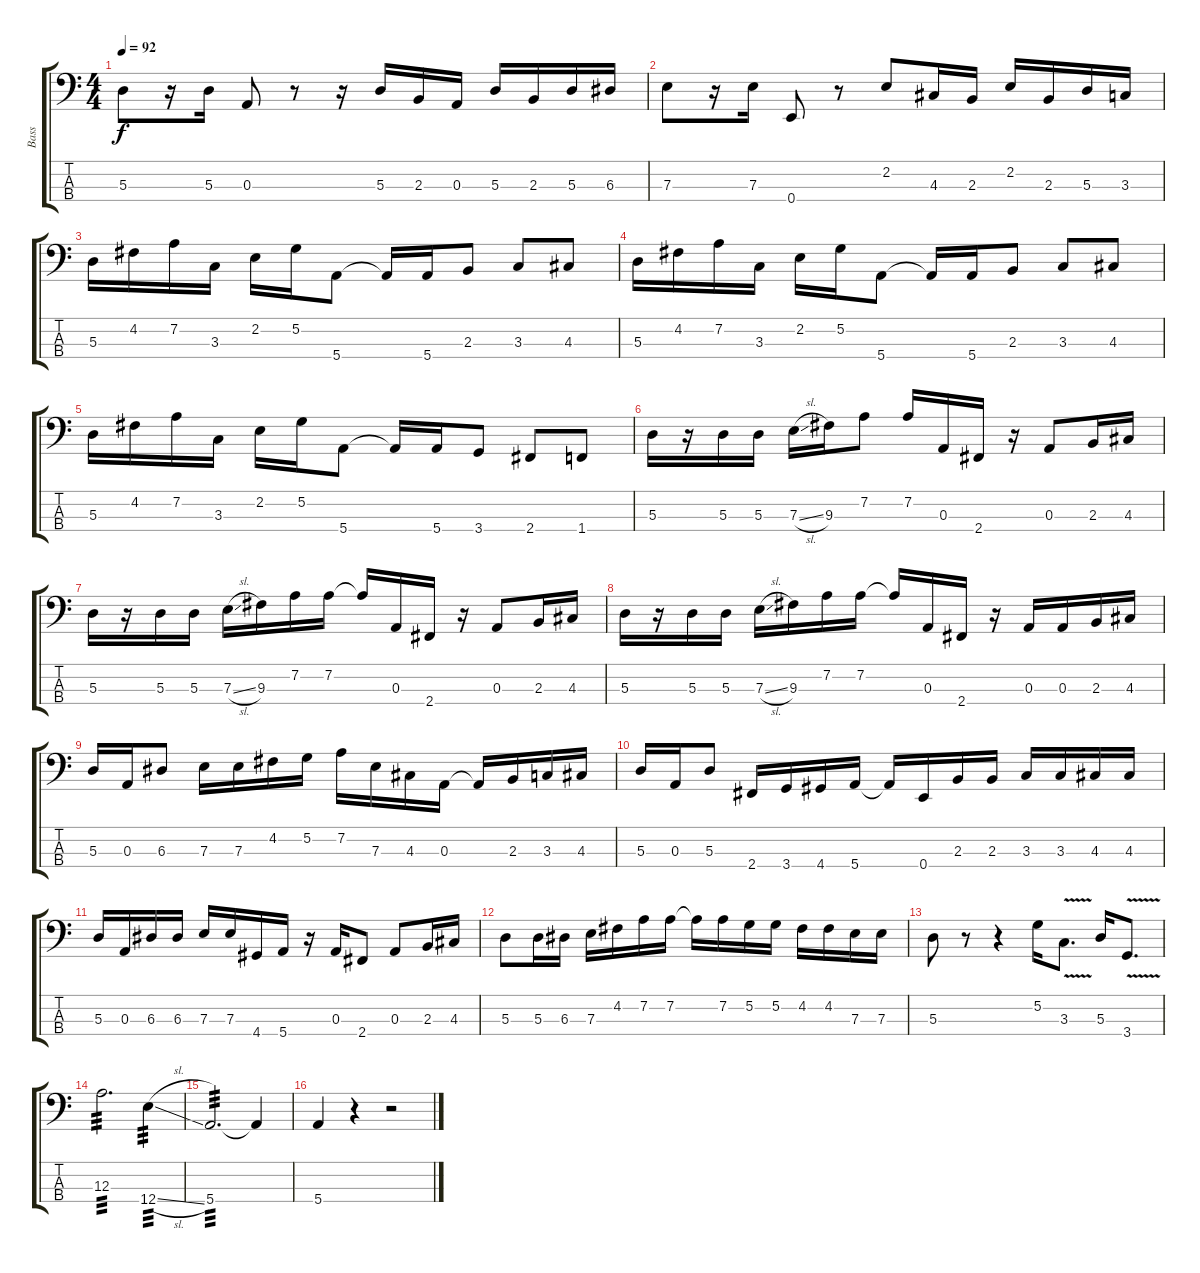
\track ("Bass" "Bass") {instrument electricbasspick}
\staff {score tabs}
\tuning (G2 D2 A1 E1) {hide}
\ts (4 4)
\tempo 92
\clef f4
\ks c
5.3.8{dy f} r.16 5.3.16 0.3.8 r.8 r.16 5.3.16 2.3.16 0.3.16 5.3.16 2.3.16 5.3.16 6.3.16 |
7.3.8 r.16 7.3.16 0.4.8 r.8 2.2.8 4.3.16 2.3.16 2.2.16 2.3.16 5.3.16 3.3.16 |
5.3.16 4.2.16 7.2.16 3.3.16 2.2.16 5.2.16 5.4.8 5.4{t}.16 5.4.16 2.3.8 3.3.8 4.3.8 |
5.3.16 4.2.16 7.2.16 3.3.16 2.2.16 5.2.16 5.4.8 5.4{t}.16 5.4.16 2.3.8 3.3.8 4.3.8 |
5.3.16 4.2.16 7.2.16 3.3.16 2.2.16 5.2.16 5.4.8 5.4{t}.16 5.4.16 3.4.8 2.4.8 1.4.8 |
5.3.16 r.16 5.3.16 5.3.16 7.3{sl}.16 9.3.16 7.2.8 7.2.16 0.3.16 2.4.16 r.16 0.3.8 2.3.16 4.3.16 |
5.3.16 r.16 5.3.16 5.3.16 7.3{sl}.16 9.3.16 7.2.16 7.2.16 7.2{t}.16 0.3.16 2.4.16 r.16 0.3.8 2.3.16 4.3.16 |
5.3.16 r.16 5.3.16 5.3.16 7.3{sl}.16 9.3.16 7.2.16 7.2.16 7.2{t}.16 0.3.16 2.4.16 r.16 0.3.16 0.3.16 2.3.16 4.3.16 |
5.3.16 0.3.16 6.3.8 7.3.16 7.3.16 4.2.16 5.2.16 7.2.16 7.3.16 4.3.16 0.3.16 0.3{t}.16 2.3.16 3.3.16 4.3.16 |
5.3.16 0.3.16 5.3.8 2.4.16 3.4.16 4.4.16 5.4.16 5.4{t}.16 0.4.16 2.3.16 2.3.16 3.3.16 3.3.16 4.3.16 4.3.16 |
5.3.16 0.3.16 6.3.16 6.3.16 7.3.16 7.3.16 4.4.16 5.4.16 r.16 0.3.16 2.4.8 0.3.8 2.3.16 4.3.16 |
5.3.8 5.3.16 6.3.16 7.3.16 4.2.16 7.2.16 7.2.16 7.2{t}.16 7.2.16 5.2.16 5.2.16 4.2.16 4.2.16 7.3.16 7.3.16 |
5.3.8 r.8 r.4 5.2.16 3.3{v}.8{d} 5.3.16 3.4{v}.8{d} |
12.3.2{d tp 3} 12.4{sl}.4{tp 3} |
5.4.2{d tp 3} 5.4{t}.4 |
5.4.4 r.4 r.2
